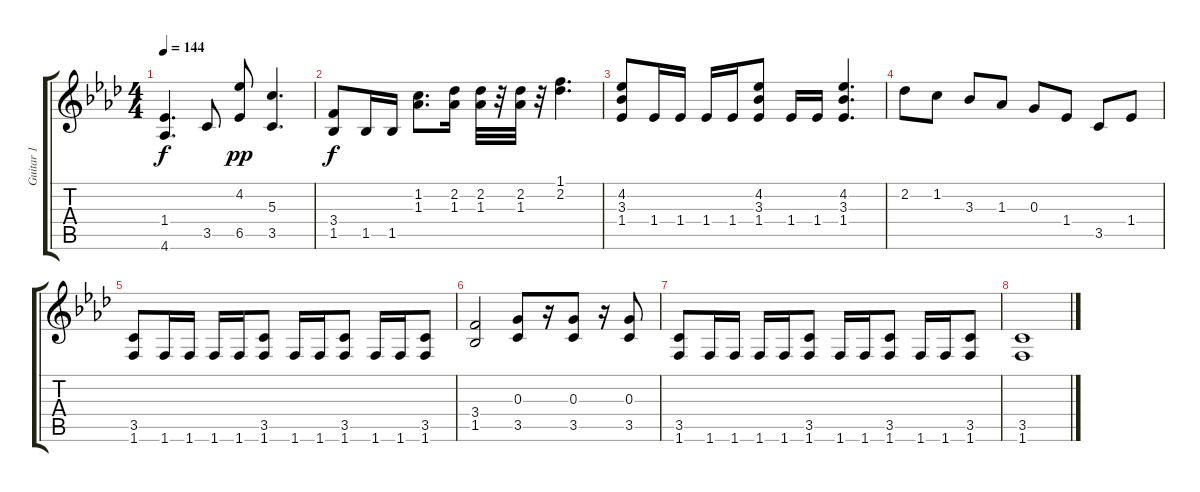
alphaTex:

\track ("Guitar 1" "Guitar 1") {instrument overdrivenguitar}
\staff {score tabs}
\tuning (E4 B3 G3 D3 A2 E2) {hide}
\ts (4 4)
\tempo 144
\clef g2
\ks ab
(1.4 4.6).4{d dy f} 3.5.8 (4.2 6.5).8{dy pp} (5.3 3.5).4{d} |
(3.4 1.5).8{dy f} 1.5.16 1.5.16 (1.2 1.3).8{d} (2.2 1.3).16 (2.2 1.3).32 r.32 (2.2 1.3).32 r.32 (1.1 2.2).4{d} |
(4.2 3.3 1.4).8 1.4.16 1.4.16 1.4.16 1.4.16 (4.2 3.3 1.4).8 1.4.16 1.4.16 (4.2 3.3 1.4).4{d} |
2.2.8 1.2.8 3.3.8 1.3.8 0.3.8 1.4.8 3.5.8 1.4.8 |
(3.5 1.6).8 1.6.16 1.6.16 1.6.16 1.6.16 (3.5 1.6).8 1.6.16 1.6.16 (3.5 1.6).8 1.6.16 1.6.16 (3.5 1.6).8 |
(3.4 1.5).2 (0.3 3.5).8 r.16 (0.3 3.5).8 r.16 (0.3 3.5).8 |
(3.5 1.6).8 1.6.16 1.6.16 1.6.16 1.6.16 (3.5 1.6).8 1.6.16 1.6.16 (3.5 1.6).8 1.6.16 1.6.16 (3.5 1.6).8 |
(3.5 1.6).1
